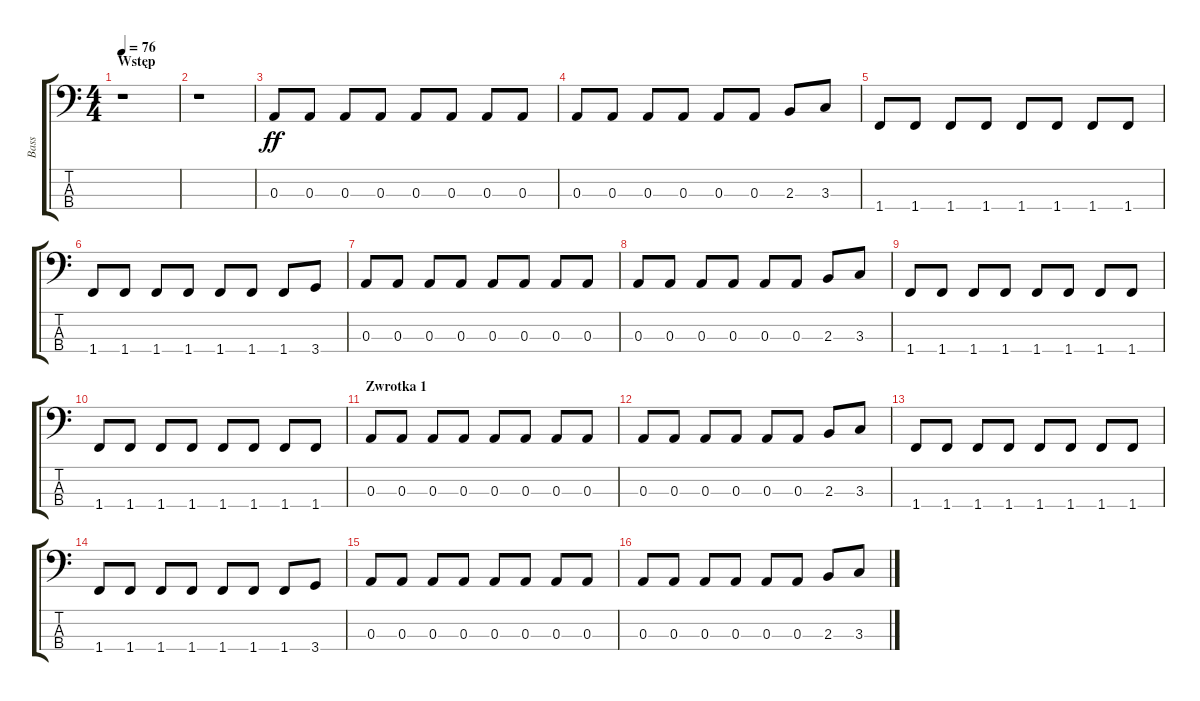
\track ("Bass" "Bass") {instrument electricbassfinger}
\staff {score tabs}
\tuning (G2 D2 A1 E1) {hide}
\ts (4 4)
\section ("" "Wstęp")
\tempo 76
\clef f4
\ks c
r.1{dy ff instrument electricbassfinger} |
r.1 |
0.3.8 0.3.8 0.3.8 0.3.8 0.3.8 0.3.8 0.3.8 0.3.8 |
0.3.8 0.3.8 0.3.8 0.3.8 0.3.8 0.3.8 2.3.8 3.3.8 |
1.4.8 1.4.8 1.4.8 1.4.8 1.4.8 1.4.8 1.4.8 1.4.8 |
1.4.8 1.4.8 1.4.8 1.4.8 1.4.8 1.4.8 1.4.8 3.4.8 |
0.3.8 0.3.8 0.3.8 0.3.8 0.3.8 0.3.8 0.3.8 0.3.8 |
0.3.8 0.3.8 0.3.8 0.3.8 0.3.8 0.3.8 2.3.8 3.3.8 |
1.4.8 1.4.8 1.4.8 1.4.8 1.4.8 1.4.8 1.4.8 1.4.8 |
1.4.8 1.4.8 1.4.8 1.4.8 1.4.8 1.4.8 1.4.8 1.4.8 |
\section ("" "Zwrotka 1")
0.3.8 0.3.8 0.3.8 0.3.8 0.3.8 0.3.8 0.3.8 0.3.8 |
0.3.8 0.3.8 0.3.8 0.3.8 0.3.8 0.3.8 2.3.8 3.3.8 |
1.4.8 1.4.8 1.4.8 1.4.8 1.4.8 1.4.8 1.4.8 1.4.8 |
1.4.8 1.4.8 1.4.8 1.4.8 1.4.8 1.4.8 1.4.8 3.4.8 |
0.3.8 0.3.8 0.3.8 0.3.8 0.3.8 0.3.8 0.3.8 0.3.8 |
0.3.8 0.3.8 0.3.8 0.3.8 0.3.8 0.3.8 2.3.8 3.3.8
